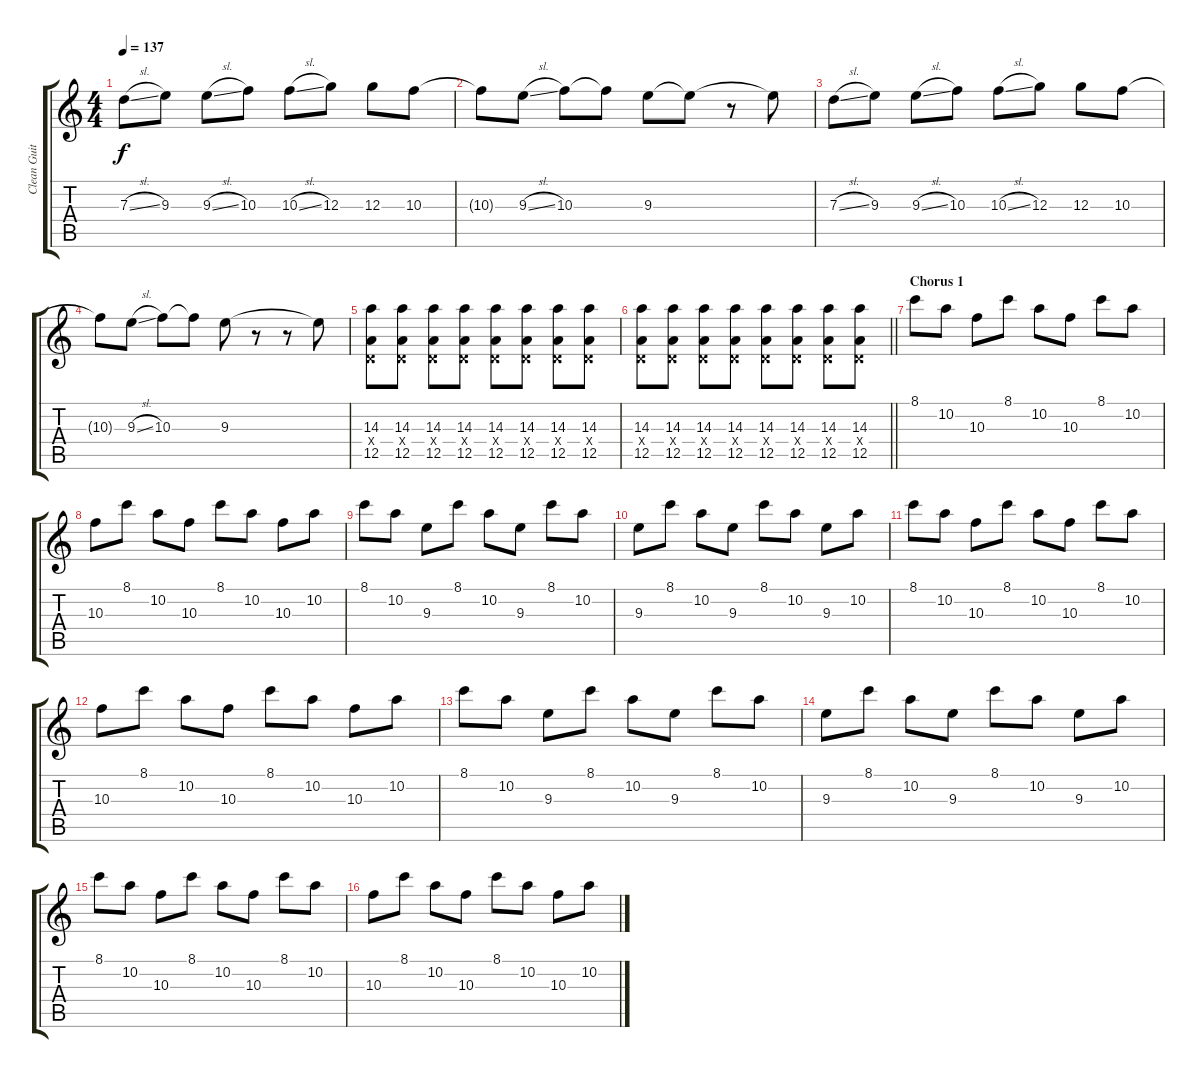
\track ("Clean Guitar (Mike)" "Clean Guit") {instrument distortionguitar}
\staff {score tabs}
\tuning (E4 B3 G3 D3 A2 E2) {hide}
\ts (4 4)
\tempo 137
\clef g2
\ks c
7.3{sl}.8{dy f} 9.3.8 9.3{sl}.8 10.3.8 10.3{sl}.8 12.3.8 12.3.8 10.3.8 |
10.3{t}.8 9.3{sl}.8 10.3.8 10.3{t}.8 9.3.8 9.3{t}.8 r.8 9.3{t}.8 |
7.3{sl}.8 9.3.8 9.3{sl}.8 10.3.8 10.3{sl}.8 12.3.8 12.3.8 10.3.8 |
10.3{t}.8 9.3{sl}.8 10.3.8 10.3{t}.8 9.3.8 r.8 r.8 9.3{t}.8 |
(14.3 0.4{x} 12.5).8 (14.3 0.4{x} 12.5).8 (14.3 0.4{x} 12.5).8 (14.3 0.4{x} 12.5).8 (14.3 0.4{x} 12.5).8 (14.3 0.4{x} 12.5).8 (14.3 0.4{x} 12.5).8 (14.3 0.4{x} 12.5).8 |
\barLineRight lightlight
(14.3 0.4{x} 12.5).8 (14.3 0.4{x} 12.5).8 (14.3 0.4{x} 12.5).8 (14.3 0.4{x} 12.5).8 (14.3 0.4{x} 12.5).8 (14.3 0.4{x} 12.5).8 (14.3 0.4{x} 12.5).8 (14.3 0.4{x} 12.5).8 |
\section ("" "Chorus 1")
8.1.8{volume 13} 10.2.8 10.3.8 8.1.8 10.2.8 10.3.8 8.1.8 10.2.8 |
10.3.8 8.1.8 10.2.8 10.3.8 8.1.8 10.2.8 10.3.8 10.2.8 |
8.1.8 10.2.8 9.3.8 8.1.8 10.2.8 9.3.8 8.1.8 10.2.8 |
9.3.8 8.1.8 10.2.8 9.3.8 8.1.8 10.2.8 9.3.8 10.2.8 |
8.1.8 10.2.8 10.3.8 8.1.8 10.2.8 10.3.8 8.1.8 10.2.8 |
10.3.8 8.1.8 10.2.8 10.3.8 8.1.8 10.2.8 10.3.8 10.2.8 |
8.1.8 10.2.8 9.3.8 8.1.8 10.2.8 9.3.8 8.1.8 10.2.8 |
9.3.8 8.1.8 10.2.8 9.3.8 8.1.8 10.2.8 9.3.8 10.2.8 |
8.1.8 10.2.8 10.3.8 8.1.8 10.2.8 10.3.8 8.1.8 10.2.8 |
10.3.8 8.1.8 10.2.8 10.3.8 8.1.8 10.2.8 10.3.8 10.2.8
